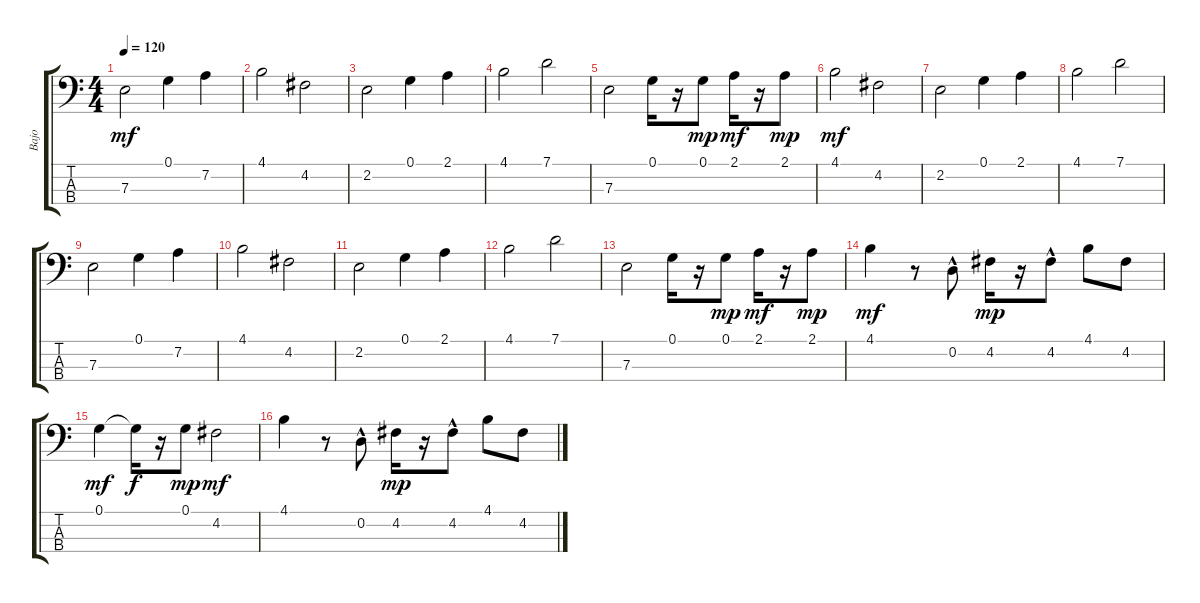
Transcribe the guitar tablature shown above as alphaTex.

\track ("Bajo" "Bajo") {instrument fretlessbass}
\staff {score tabs}
\tuning (G2 D2 A1 E1) {hide}
\ts (4 4)
\tempo 120
\clef f4
\ks c
7.3.2{dy mf} 0.1.4 7.2.4 |
4.1.2 4.2.2 |
2.2.2 0.1.4 2.1.4 |
4.1.2 7.1.2 |
7.3.2 0.1.16 r.16 0.1.8{dy mp} 2.1.16{dy mf} r.16 2.1.8{dy mp} |
4.1.2{dy mf} 4.2.2 |
2.2.2 0.1.4 2.1.4 |
4.1.2 7.1.2 |
7.3.2 0.1.4 7.2.4 |
4.1.2 4.2.2 |
2.2.2 0.1.4 2.1.4 |
4.1.2 7.1.2 |
7.3.2 0.1.16 r.16 0.1.8{dy mp} 2.1.16{dy mf} r.16 2.1.8{dy mp} |
4.1.4{dy mf} r.8 0.2{hac}.8 4.2.16{dy mp} r.16 4.2{hac}.8 4.1.8 4.2.8 |
0.1.4{dy mf} 0.1{t}.16{dy f} r.16 0.1.8{dy mp} 4.2.2{dy mf} |
4.1.4 r.8 0.2{hac}.8 4.2.16{dy mp} r.16 4.2{hac}.8 4.1.8 4.2.8
